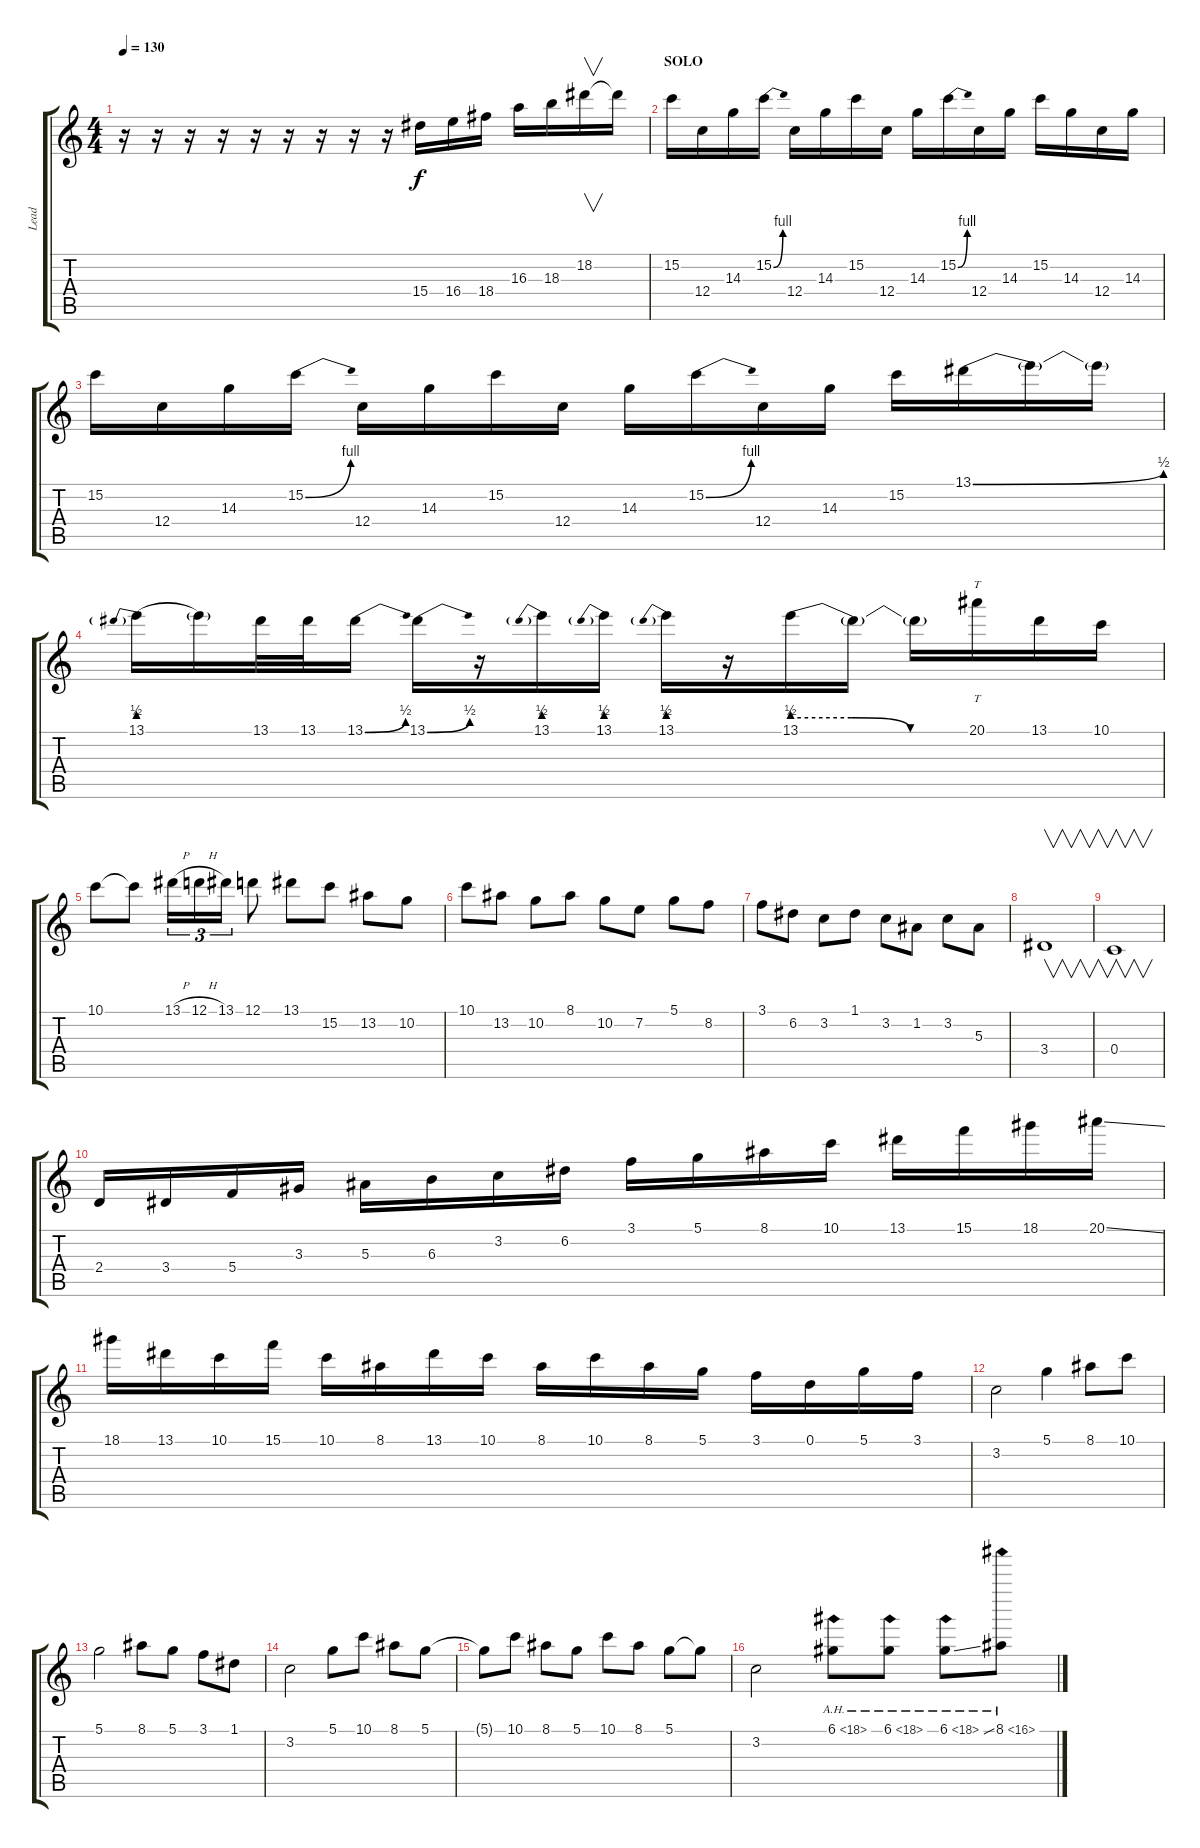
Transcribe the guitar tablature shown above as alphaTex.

\track ("Lead" "Lead") {instrument overdrivenguitar}
\staff {score tabs}
\tuning (D4 A3 F3 C3 G2 C2) {hide}
\ts (4 4)
\tempo 130
\clef g2
\ks c
r.16{dy fff} r.16 r.16 r.16 r.16 r.16 r.16 r.16 r.16 15.4.16{dy f} 16.4.16 18.4.16 16.3.16 18.3.16 18.2.16{v} 18.2{t}.16 |
\section ("" "SOLO")
15.2.16 12.4.16 14.3.16 15.2{be (bend 0 0 60 4)}.16 12.4.16 14.3.16 15.2.16 12.4.16 14.3.16 15.2{be (bend 0 0 60 4)}.16 12.4.16 14.3.16 15.2.16 14.3.16 12.4.16 14.3.16 |
15.2.16 12.4.16 14.3.16 15.2{be (bend 0 0 60 4)}.16 12.4.16 14.3.16 15.2.16 12.4.16 14.3.16 15.2{be (bend 0 0 60 4)}.16 12.4.16 14.3.16 15.2.16 13.1{be (bend 0 0 60 2)}.16 13.1{t}.16 13.1{t}.16 |
13.1{be (prebend 0 2 60 2)}.16 13.1{t}.16 13.1.32 13.1.32 13.1{be (bend 0 0 60 2)}.16 13.1{be (bend 0 0 60 2)}.16 r.16 13.1{be (prebend 0 2 60 2)}.16 13.1{be (prebend 0 2 60 2)}.16 13.1{be (prebend 0 2 60 2)}.16 r.16 13.1{be (custom 0 2 20 2 40 0 60 0)}.16 13.1{t}.16 13.1{t}.16 20.1.16{tt} 13.1.16 10.1.16 |
10.1.8 10.1{t}.8 13.1{h}.16{tu (3 2)} 12.1{h}.16{tu (3 2)} 13.1.16{tu (3 2)} 12.1.8 13.1.8 15.2.8 13.2.8 10.2.8 |
10.1.8 13.2.8 10.2.8 8.1.8 10.2.8 7.2.8 5.1.8 8.2.8 |
3.1.8 6.2.8 3.2.8 1.1.8 3.2.8 1.2.8 3.2.8 5.3.8 |
3.4.1{v} |
0.4.1{v} |
2.4.16 3.4.16 5.4.16 3.3.16 5.3.16 6.3.16 3.2.16 6.2.16 3.1.16 5.1.16 8.1.16 10.1.16 13.1.16 15.1.16 18.1.16 20.1{ss}.16 |
18.1.16 13.1.16 10.1.16 15.1.16 10.1.16 8.1.16 13.1.16 10.1.16 8.1.16 10.1.16 8.1.16 5.1.16 3.1.16 0.1.16 5.1.16 3.1.16 |
3.2.2 5.1.4 8.1.8 10.1.8 |
5.1.2 8.1.8 5.1.8 3.1.8 1.1.8 |
3.2.2 5.1.8 10.1.8 8.1.8 5.1.8 |
5.1{t}.8 10.1.8 8.1.8 5.1.8 10.1.8 8.1.8 5.1.8 5.1{t}.8 |
3.2.2 6.1{ah 12}.8 6.1{ah 12}.8 6.1{ah 12 ss}.8 8.1{ah 8}.8
